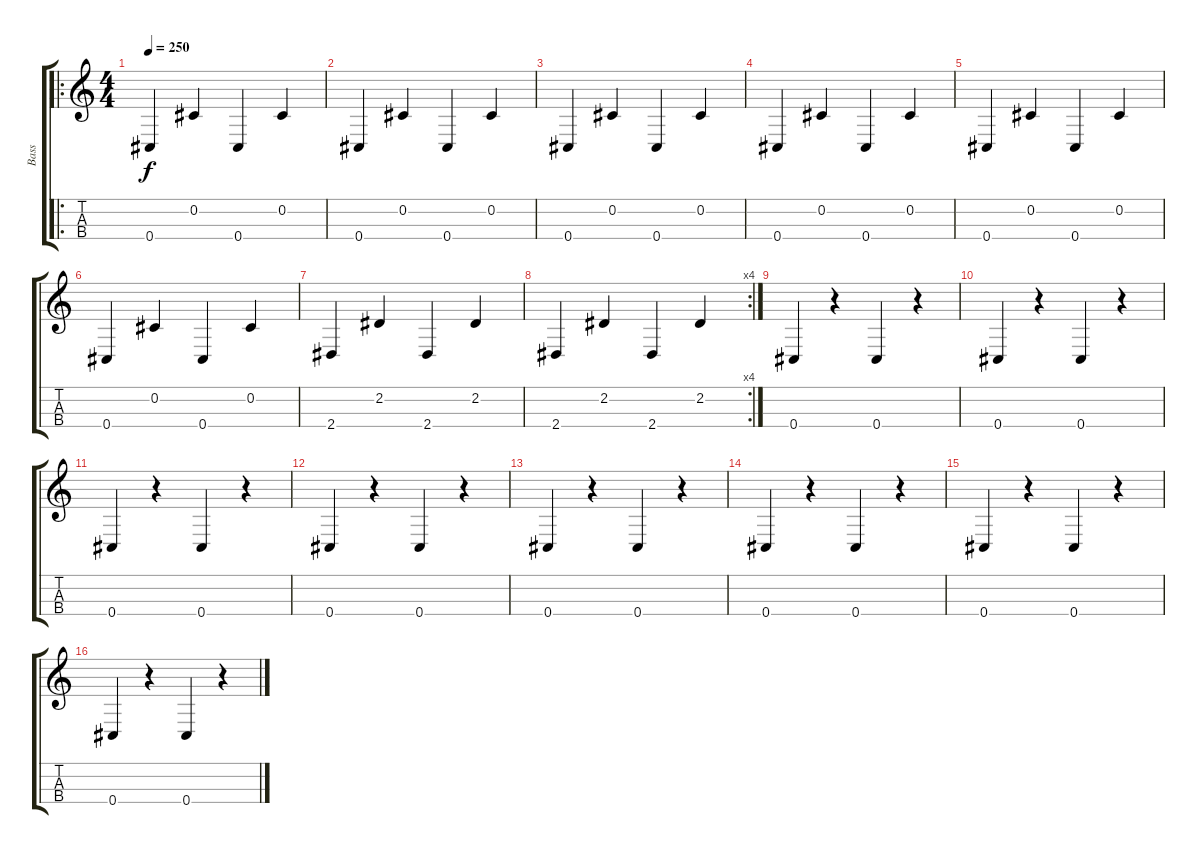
\track ("Bass" "Bass") {instrument electricbasspick}
\staff {score tabs}
\tuning (Gb3 Db3 Ab2 Db2) {hide}
\ro
\ts (4 4)
\tempo 250
\clef g2
\ks c
0.4.4{dy f} 0.2.4 0.4.4 0.2.4 |
0.4.4 0.2.4 0.4.4 0.2.4 |
0.4.4 0.2.4 0.4.4 0.2.4 |
0.4.4 0.2.4 0.4.4 0.2.4 |
0.4.4 0.2.4 0.4.4 0.2.4 |
0.4.4 0.2.4 0.4.4 0.2.4 |
2.4.4 2.2.4 2.4.4 2.2.4 |
\rc 4
2.4.4 2.2.4 2.4.4 2.2.4 |
0.4.4 r.4 0.4.4 r.4 |
0.4.4 r.4 0.4.4 r.4 |
0.4.4 r.4 0.4.4 r.4 |
0.4.4 r.4 0.4.4 r.4 |
0.4.4 r.4 0.4.4 r.4 |
0.4.4 r.4 0.4.4 r.4 |
0.4.4 r.4 0.4.4 r.4 |
0.4.4 r.4 0.4.4 r.4
